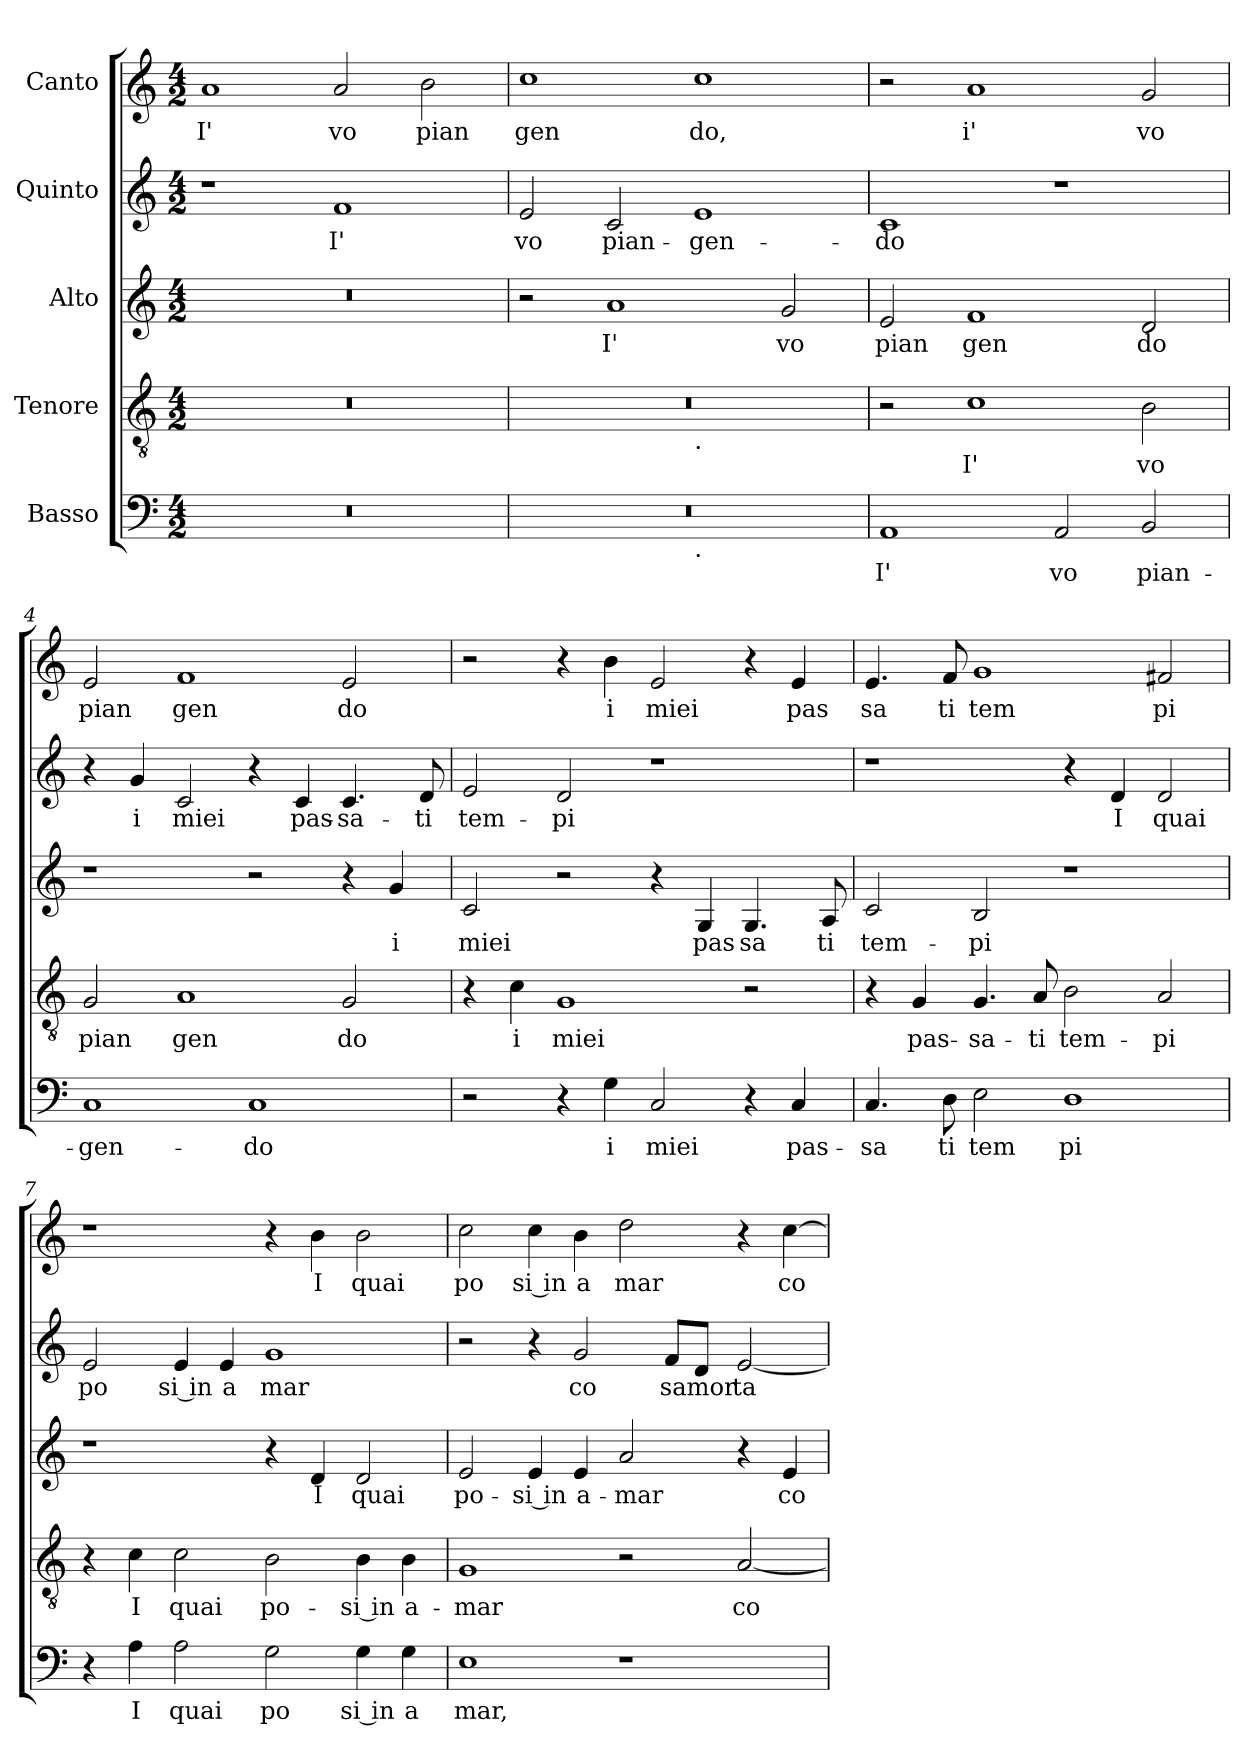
**kern	**text	**kern	**text	**kern	**text	**kern	**text	**kern	**text
*part5	*part5	*part4	*part4	*part3	*part3	*part2	*part2	*part1	*part1
*staff5	*staff5	*staff4	*staff4	*staff3	*staff3	*staff2	*staff2	*staff1	*staff1
*I"Basso	*	*I"Tenore	*	*I"Alto	*	*I"Quinto	*	*I"Canto	*
*clefF4	*	*clefGv2	*	*clefG2	*	*clefG2	*	*clefG2	*
*k[]	*	*k[]	*	*k[]	*	*k[]	*	*k[]	*
*M4/2	*	*M4/2	*	*M4/2	*	*M4/2	*	*M4/2	*
=1	=1	=1	=1	=1	=1	=1	=1	=1	=1
0r	.	0r	.	0r	.	1r	.	1a	I'
.	.	.	.	.	.	1f	I'	2a/	vo
.	.	.	.	.	.	.	.	2b\	pian
=2	=2	=2	=2	=2	=2	=2	=2	=2	=2
*^	*	*^	*	*	*	*	*	*	*
0r	1ryy	.	0r	1ryy	.	2r	.	2e/	vo	1cc	gen
.	.	.	.	.	.	1a	I'	2c/	pian-	.	.
!	!	!	!	!LO:TX:b:t=.	!	!	!	!	!	!	!
!	!LO:TX:b:t=.	!	!	!	!	!	!	!	!	!	!
.	1ryy	.	.	1ryy	.	.	.	1e	-gen-	1cc	do,
.	.	.	.	.	.	2g/	vo	.	.	.	.
*v	*v	*	*	*	*	*	*	*	*	*	*
*	*	*v	*v	*	*	*	*	*	*	*
=3	=3	=3	=3	=3	=3	=3	=3	=3	=3
1AA	I'	2r	.	2e/	pian	1c	-do	2r	.
.	.	1c	I'	1f	gen	.	.	1a	i'
2AA/	vo	.	.	.	.	1r	.	.	.
2BB/	pian-	2B\	vo	2d/	do	.	.	2g/	vo
=4	=4	=4	=4	=4	=4	=4	=4	=4	=4
1C	-gen-	2G/	pian	1r	.	4r	.	2e/	pian
.	.	.	.	.	.	4g/	i	.	.
.	.	1A	gen	.	.	2c/	miei	1f	gen
1C	-do	.	.	2r	.	4r	.	.	.
.	.	.	.	.	.	4c/	pas-	.	.
.	.	2G/	do	4r	.	4.c/	-sa-	2e/	do
.	.	.	.	4g/	i	.	.	.	.
.	.	.	.	.	.	8d/	-ti	.	.
!!LO:LB:g=z
=5	=5	=5	=5	=5	=5	=5	=5	=5	=5
2r	.	4r	.	2c/	miei	2e/	tem-	2r	.
.	.	4c\	i	.	.	.	.	.	.
4r	.	1G	miei	2r	.	2d/	-pi	4r	.
4G\	i	.	.	.	.	.	.	4b\	i
2C/	miei	.	.	4r	.	1r	.	2e/	miei
.	.	.	.	4G/	pas	.	.	.	.
4r	.	2r	.	4.G/	sa	.	.	4r	.
4C/	pas-	.	.	.	.	.	.	4e/	pas
.	.	.	.	8A/	ti	.	.	.	.
=6	=6	=6	=6	=6	=6	=6	=6	=6	=6
4.C/	-sa	4r	.	2c/	tem-	1r	.	4.e/	sa
.	.	4G/	pas-	.	.	.	.	.	.
8D\	ti	.	.	.	.	.	.	8f/	ti
2E\	tem	4.G/	-sa-	2B/	-pi	.	.	1g	tem
.	.	8A/	-ti	.	.	.	.	.	.
1D	pi	2B\	tem-	1r	.	4r	.	.	.
.	.	.	.	.	.	4d/	I	.	.
.	.	2A/	-pi	.	.	2d/	quai	2f#X/	pi
=7	=7	=7	=7	=7	=7	=7	=7	=7	=7
4r	.	4r	.	1r	.	2e/	po	1r	.
4A\	I	4c\	I	.	.	.	.	.	.
2A\	quai	2c\	quai	.	.	4e/	si in	.	.
.	.	.	.	.	.	4e/	a	.	.
2G\	po	2B\	po-	4r	.	1g	mar	4r	.
.	.	.	.	4d/	I	.	.	4b\	I
4G\	si in	4B\	si in	2d/	quai	.	.	2b\	quai
4G\	a	4B\	a-	.	.	.	.	.	.
!!LO:PB:g=z
=8	=8	=8	=8	=8	=8	=8	=8	=8	=8
1E	mar,	1G	-mar	2e/	po-	2r	.	2cc\	po
.	.	.	.	4e/	si in	4r	.	4cc\	si in
.	.	.	.	4e/	a-	2g/	co	4b\	a
1r	.	2r	.	2a/	-mar	.	.	2dd\	mar
.	.	.	.	.	.	8f/L	sa	.	.
.	.	.	.	.	.	8d/J	mor	.	.
.	.	[2A/	co-	4r	.	[2e/	ta-	4r	.
.	.	.	.	4e/	co-	.	.	[4cc\	co-
=	=	=	=	=	=	=	=	=	=
*-	*-	*-	*-	*-	*-	*-	*-	*-	*-
